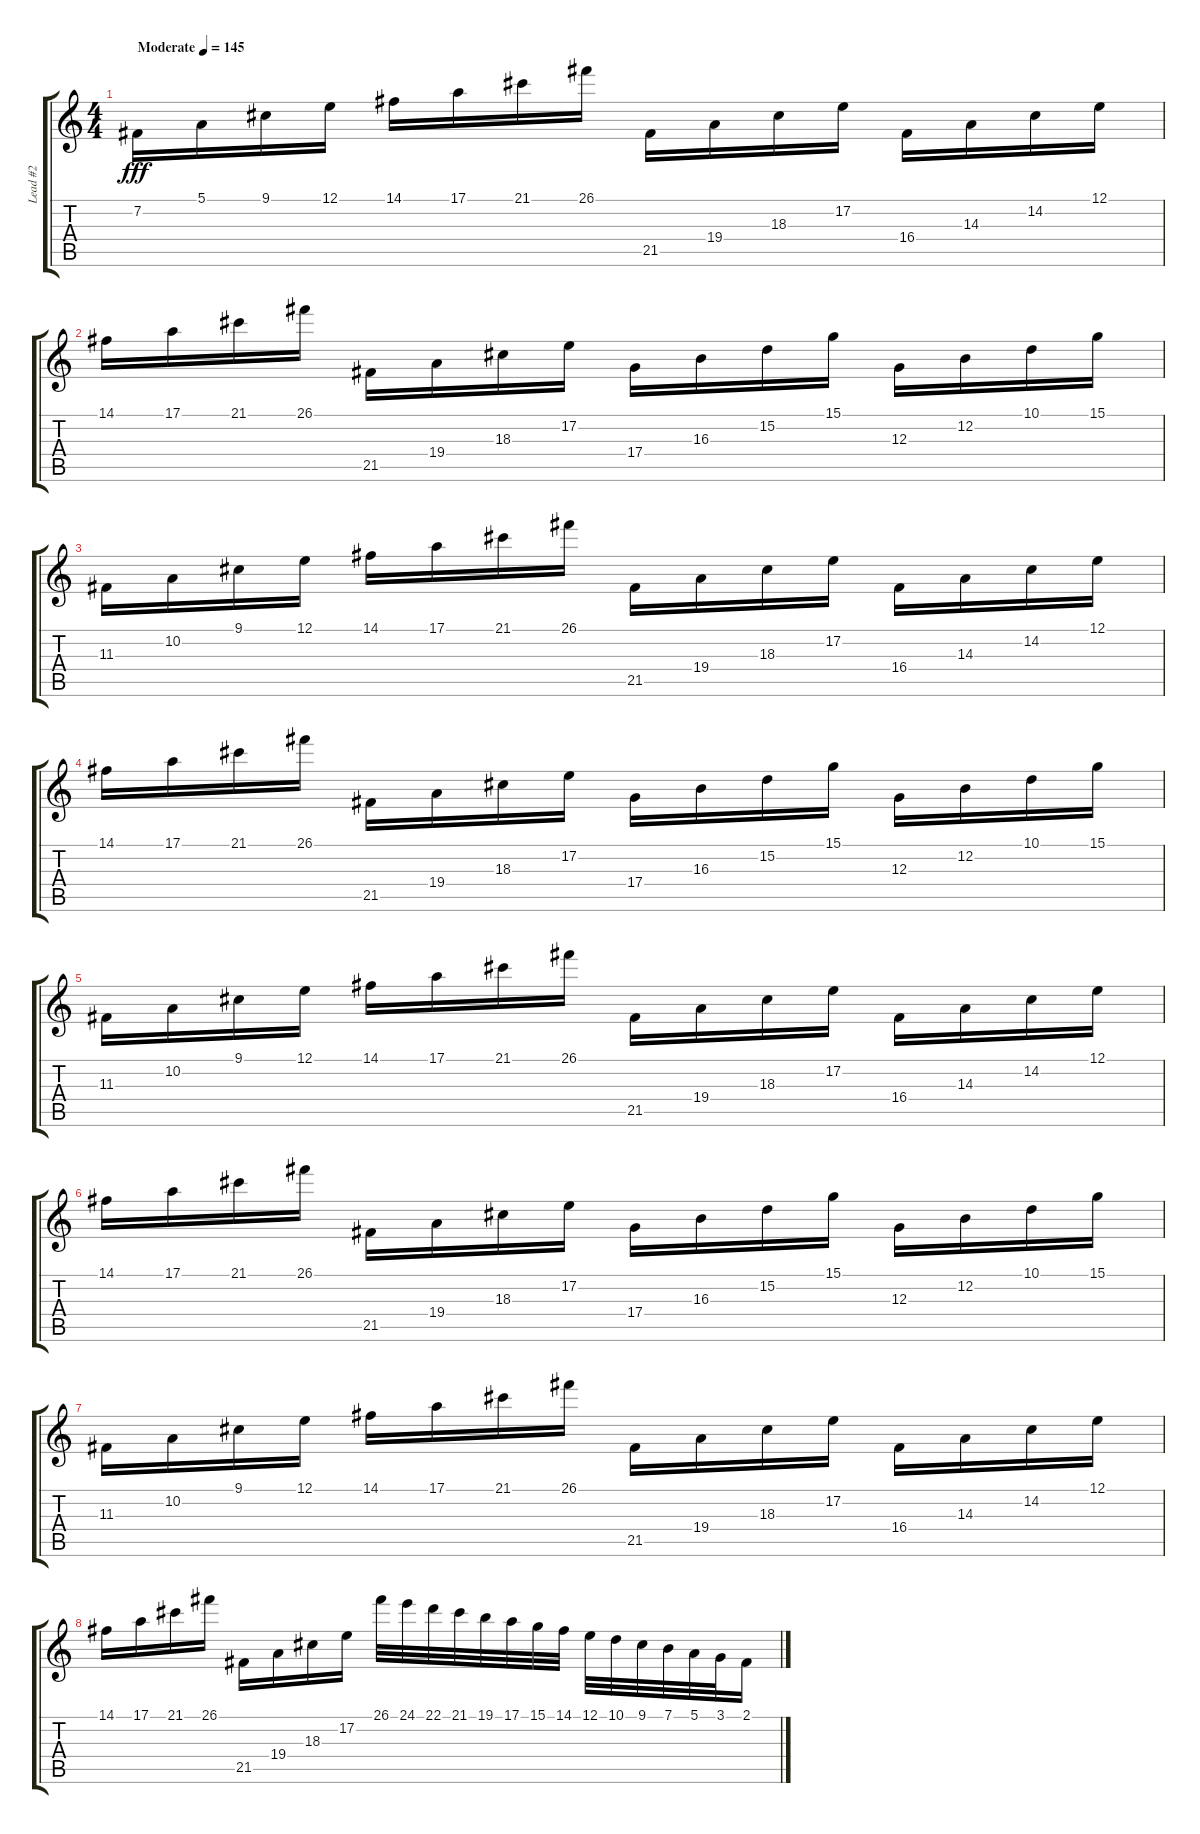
\track ("Lead #2" "Lead #2") {instrument lead2sawtooth}
\staff {score tabs}
\tuning (E4 B3 G3 D3 A2 D2) {hide}
\ts (4 4)
\tempo (145 "Moderate")
\clef g2
\ks c
7.2.16{dy fff instrument lead2sawtooth} 5.1.16 9.1.16 12.1.16 14.1.16 17.1.16 21.1.16 26.1.16 21.5.16 19.4.16 18.3.16 17.2.16 16.4.16 14.3.16 14.2.16 12.1.16 |
14.1.16 17.1.16 21.1.16 26.1.16 21.5.16 19.4.16 18.3.16 17.2.16 17.4.16 16.3.16 15.2.16 15.1.16 12.3.16 12.2.16 10.1.16 15.1.16 |
11.3.16 10.2.16 9.1.16 12.1.16 14.1.16 17.1.16 21.1.16 26.1.16 21.5.16 19.4.16 18.3.16 17.2.16 16.4.16 14.3.16 14.2.16 12.1.16 |
14.1.16 17.1.16 21.1.16 26.1.16 21.5.16 19.4.16 18.3.16 17.2.16 17.4.16 16.3.16 15.2.16 15.1.16 12.3.16 12.2.16 10.1.16 15.1.16 |
11.3.16 10.2.16 9.1.16 12.1.16 14.1.16 17.1.16 21.1.16 26.1.16 21.5.16 19.4.16 18.3.16 17.2.16 16.4.16 14.3.16 14.2.16 12.1.16 |
14.1.16 17.1.16 21.1.16 26.1.16 21.5.16 19.4.16 18.3.16 17.2.16 17.4.16 16.3.16 15.2.16 15.1.16 12.3.16 12.2.16 10.1.16 15.1.16 |
11.3.16 10.2.16 9.1.16 12.1.16 14.1.16 17.1.16 21.1.16 26.1.16 21.5.16 19.4.16 18.3.16 17.2.16 16.4.16 14.3.16 14.2.16 12.1.16 |
14.1.16 17.1.16 21.1.16 26.1.16 21.5.16 19.4.16 18.3.16 17.2.16 26.1.32 24.1.32 22.1.32 21.1.32 19.1.32 17.1.32 15.1.32 14.1.32 12.1.32 10.1.32 9.1.32 7.1.32 5.1.32 3.1.32 2.1.16
